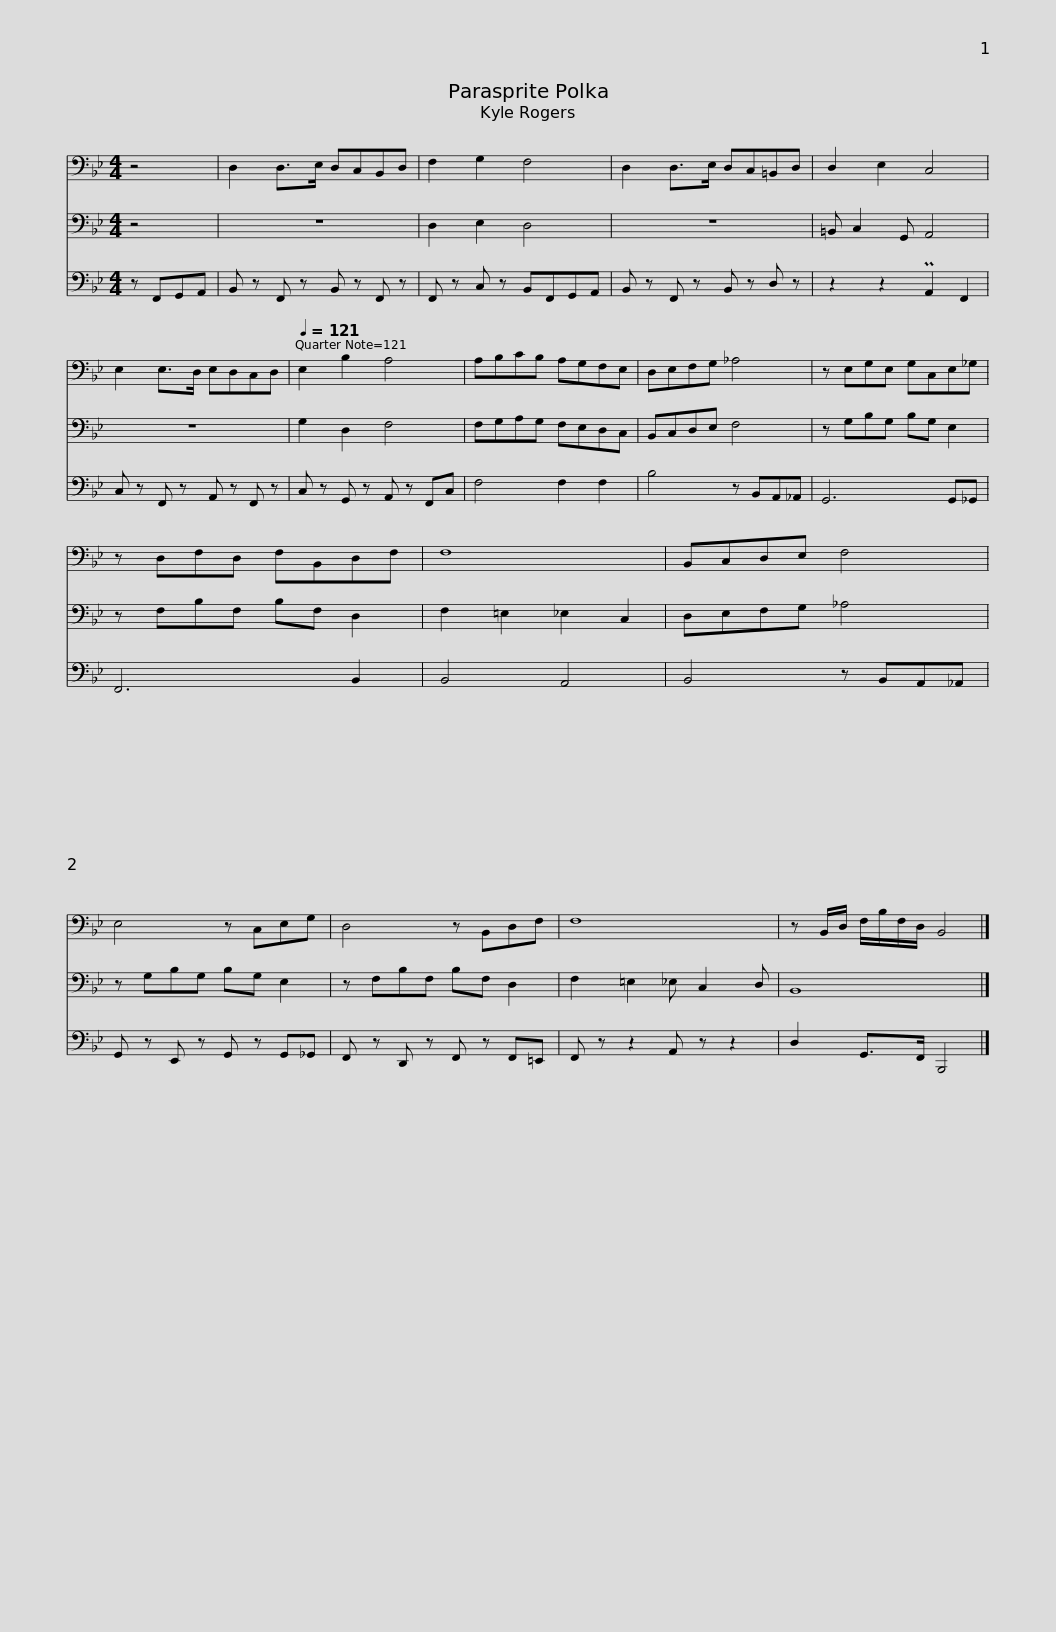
X:1
%%score 1 2 3
L:1/8
M:4/4
I:linebreak $
K:Bb
V:1 bass
V:2 bass
V:3 bass
V:1
 z4 | D,2 D,>E, D,C,B,,D, | F,2 G,2 F,4 | D,2 D,>E, D,C,=B,,D, |$ D,2 E,2 C,4 | %5
 E,2 E,>D, E,D,C,D, |[Q:1/4=121] E,2 B,2 A,4 | A,B,CB, A,G,F,E, |$ D,E,F,G, _A,4 | z E,G,E, G,C,E,_G, | %10
 z D,F,D, F,B,,D,F, | F,8 | B,,C,D,E, F,4 |$ E,4 z C,E,G, | D,4 z B,,D,F, | %15
 F,8 | z B,,/D,/ F,/B,/F,/D,/ B,,4 |] %17
V:2
 z4 | z8 | D,2 E,2 D,4 | z8 |$ =B,, C,2 G,, A,,4 | %5
 z8 | G,2 D,2 F,4 | F,G,A,G, F,E,D,C, |$ B,,C,D,E, F,4 | z G,B,G, B,G, E,2 | %10
 z F,B,F, B,F, D,2 | F,2 =E,2 _E,2 C,2 | D,E,F,G, _A,4 |$ z G,B,G, B,G, E,2 | z F,B,F, B,F, D,2 | %15
 F,2 =E,2 _E, C,2 D, | B,,8 |] %17
V:3
 z F,,G,,A,, | B,, z F,, z B,, z F,, z | F,, z C, z B,,F,,G,,A,, | B,, z F,, z B,, z D, z |$ z2 z2 PA,,2 F,,2 | %5
 C, z F,, z A,, z F,, z | C, z G,, z A,, z F,,C, | F,4 F,2 F,2 |$ B,4 z B,,A,,_A,, | G,,6 G,,_G,, | %10
 F,,6 B,,2 | B,,4 A,,4 | B,,4 z B,,A,,_A,, |$ G,, z E,, z G,, z G,,_G,, | F,, z D,, z F,, z F,,=E,, | %15
 F,, z z2 A,, z z2 | D,2 G,,>F,, B,,,4 |] %17
